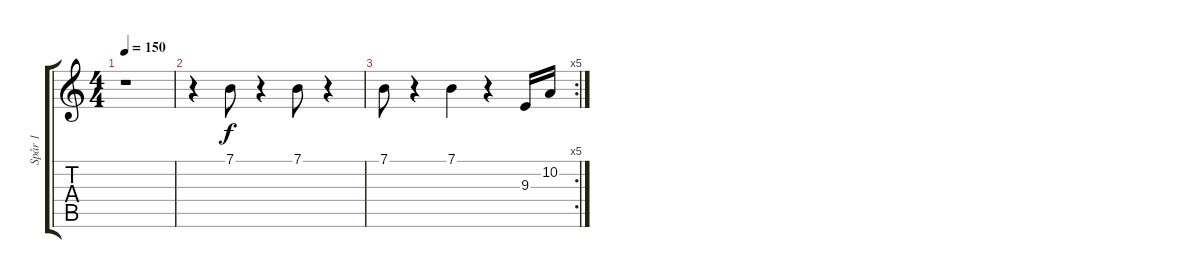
\track ("Spår 1" "Spår 1") {instrument lead1square}
\staff {score tabs}
\tuning (E4 B3 G3 D3 A2 E2) {hide}
\ts (4 4)
\tempo 150
\clef g2
\ks c
r.1{dy f} |
r.4 7.1.8 r.4 7.1.8 r.4 |
\rc 5
7.1.8 r.4 7.1.4 r.4 9.3.16 10.2.16
